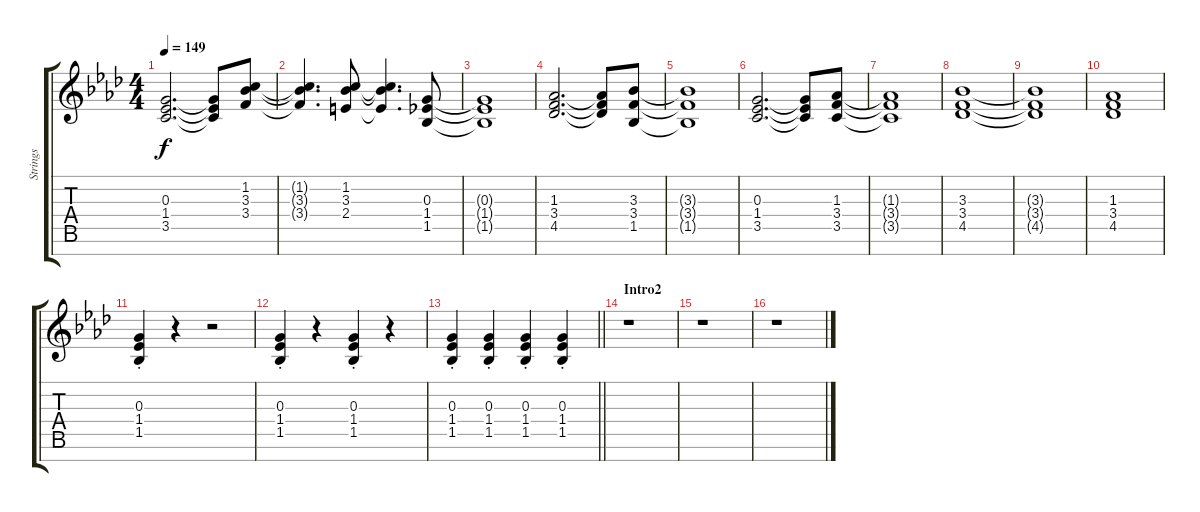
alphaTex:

\track ("Strings" "Strings") {instrument stringensemble1}
\staff {score tabs}
\tuning (E5 B4 G4 D4 A3 E3 B2) {hide}
\ts (4 4)
\tempo 149
\clef g2
\ks ab
(0.3{t} 1.4{t} 3.5{t}).2{d dy f} (0.3{t} 1.4{t} 3.5{t}).8 (1.2 3.3 3.4).8 |
(1.2{t} 3.3{t} 3.4{t}).4{d} (1.2 3.3 2.4).8 (1.2{t} 3.3{t} 2.4{t}).4{d} (0.3 1.4 1.5).8 |
(0.3{t} 1.4{t} 1.5{t}).1 |
(1.3 3.4 4.5).2{d} (1.3{t} 3.4{t} 4.5{t}).8 (3.3 3.4 1.5).8 |
(3.3{t} 3.4{t} 1.5{t}).1 |
(0.3 1.4 3.5).2{d} (0.3{t} 1.4{t} 3.5{t}).8 (1.3 3.4 3.5).8 |
(1.3{t} 3.4{t} 3.5{t}).1 |
(3.3 3.4 4.5).1 |
(3.3{t} 3.4{t} 4.5{t}).1 |
(1.3 3.4 4.5).1 |
(0.3{st} 1.4{st} 1.5{st}).4 r.4 r.2 |
(0.3{st} 1.4{st} 1.5{st}).4 r.4 (0.3{st} 1.4{st} 1.5{st}).4 r.4 |
\barLineRight lightlight
(0.3{st} 1.4{st} 1.5{st}).4 (0.3{st} 1.4{st} 1.5{st}).4 (0.3{st} 1.4{st} 1.5{st}).4 (0.3{st} 1.4{st} 1.5{st}).4 |
\section ("" "Intro2")
r.1 |
r.1 |
r.1
